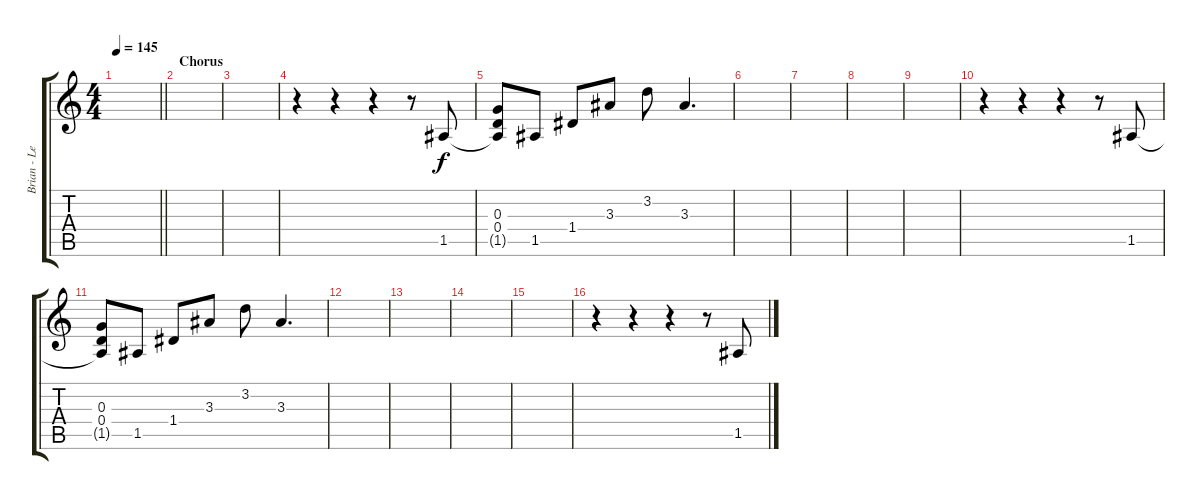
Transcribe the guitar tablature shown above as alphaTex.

\track ("Brian - Lead Guitar" "Brian - Le") {instrument electricguitarjazz}
\staff {score tabs}
\tuning (E4 B3 G3 D3 A2 E2) {hide}
\ts (4 4)
\tempo 145
\clef g2
\barLineRight lightlight
\ks c
|
\section ("" "Chorus")
|
|
r.4 r.4 r.4 r.8 1.5.8 |
(0.3 0.4 1.5{t}).8 1.5.8 1.4.8 3.3.8 3.2.8 3.3.4{d} |
|
|
|
|
r.4 r.4 r.4 r.8 1.5.8 |
(0.3 0.4 1.5{t}).8 1.5.8 1.4.8 3.3.8 3.2.8 3.3.4{d} |
|
|
|
|
r.4 r.4 r.4 r.8 1.5.8
